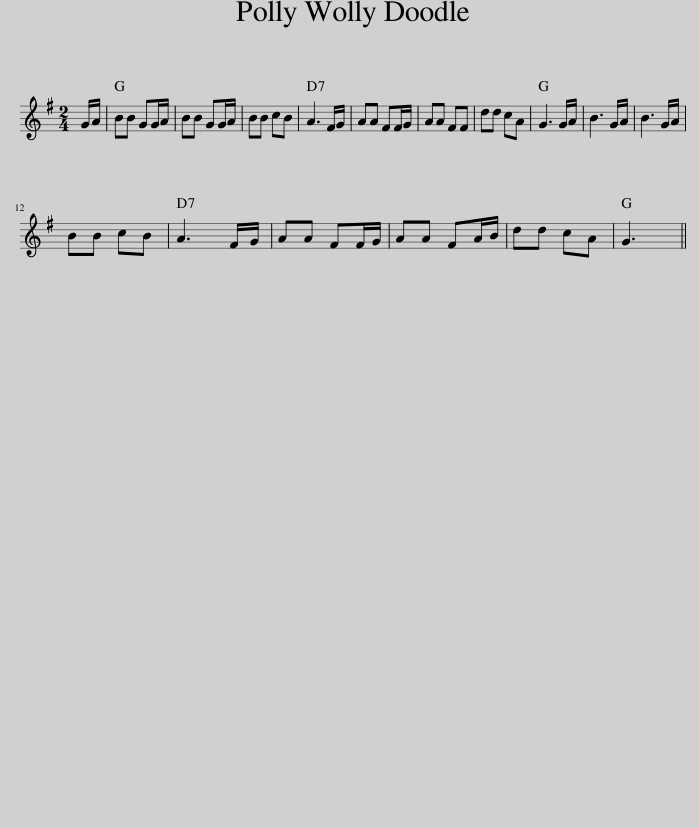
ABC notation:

X:1
L:1/8
M:2/4
I:linebreak $
K:G
V:1 treble
V:1
 G/A/ | BB GG/A/ | BB GG/A/ | BB cB | A3 F/G/ | %5
 AA FF/G/ | AA FF | dd cA | G3 G/A/ | B3 G/A/ | %10
 B3 G/A/ |$ BB cB | A3 F/G/ | AA FF/G/ | AA FA/B/ | %15
 dd cA | G3 || %17
